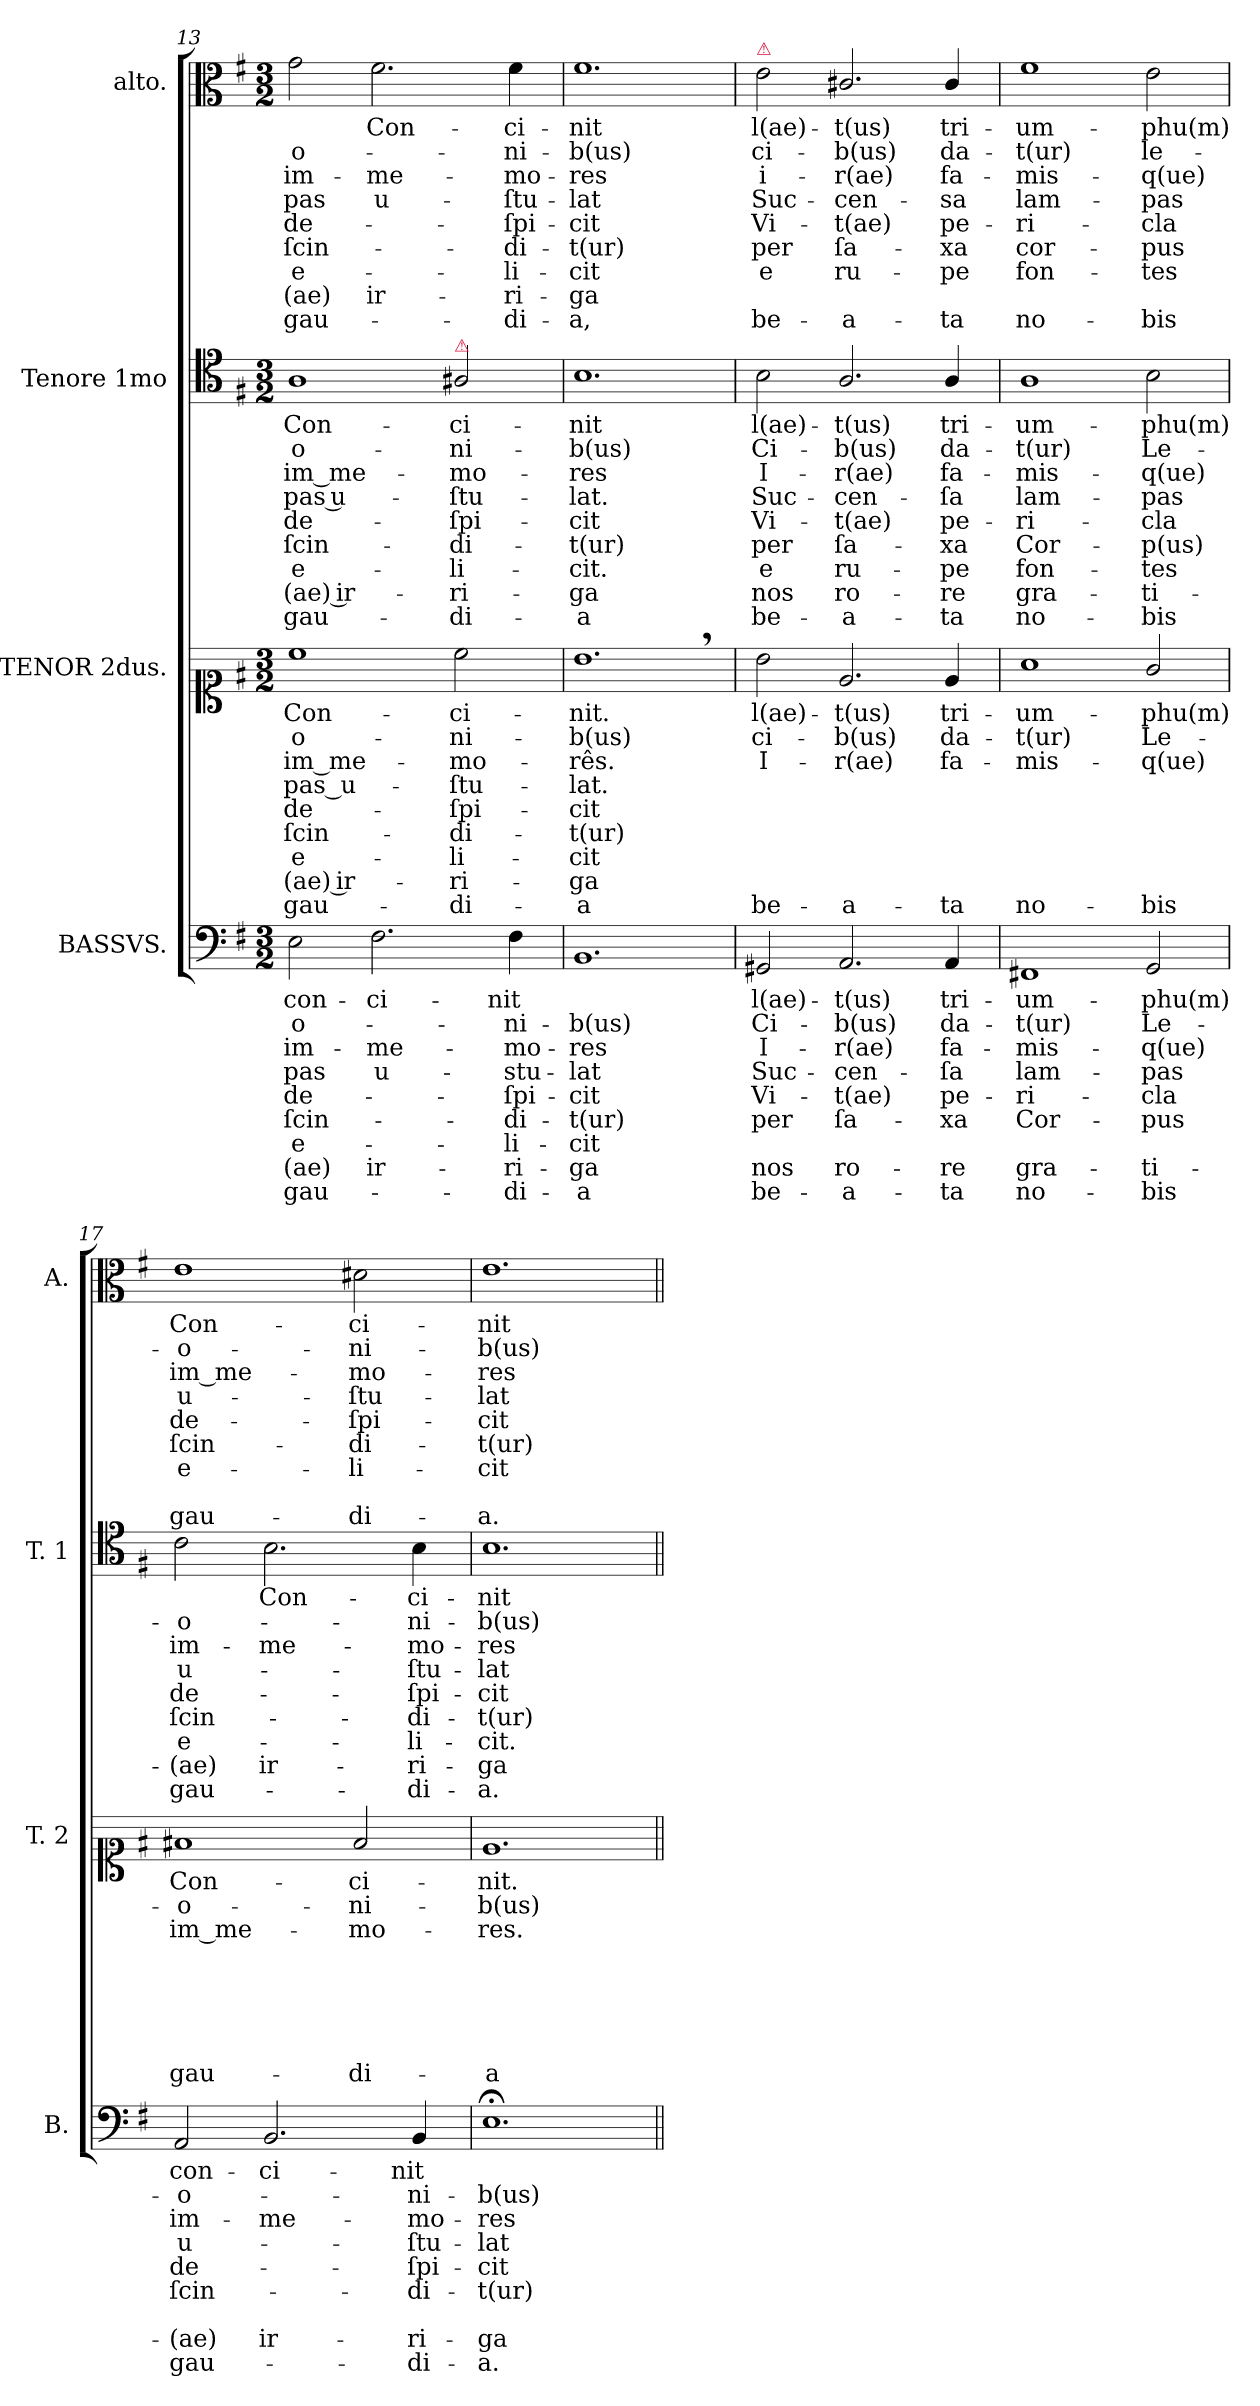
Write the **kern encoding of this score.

**kern	**text	**text	**text	**text	**text	**text	**text	**text	**text	**kern	**text	**text	**text	**text	**text	**text	**text	**text	**text	**kern	**text	**text	**text	**text	**text	**text	**text	**text	**text	**kern	**text	**text	**text	**text	**text	**text	**text	**text	**text
*part4	*part4	*part4	*part4	*part4	*part4	*part4	*part4	*part4	*part4	*part3	*part3	*part3	*part3	*part3	*part3	*part3	*part3	*part3	*part3	*part2	*part2	*part2	*part2	*part2	*part2	*part2	*part2	*part2	*part2	*part1	*part1	*part1	*part1	*part1	*part1	*part1	*part1	*part1	*part1
*staff4	*staff4	*staff4	*staff4	*staff4	*staff4	*staff4	*staff4	*staff4	*staff4	*staff3	*staff3	*staff3	*staff3	*staff3	*staff3	*staff3	*staff3	*staff3	*staff3	*staff2	*staff2	*staff2	*staff2	*staff2	*staff2	*staff2	*staff2	*staff2	*staff2	*staff1	*staff1	*staff1	*staff1	*staff1	*staff1	*staff1	*staff1	*staff1	*staff1
*I"BASSVS.	*	*	*	*	*	*	*	*	*	*I"TENOR 2dus.	*	*	*	*	*	*	*	*	*	*I"Tenore 1mo	*	*	*	*	*	*	*	*	*	*I"alto.	*	*	*	*	*	*	*	*	*
*I'B.	*	*	*	*	*	*	*	*	*	*I'T. 2	*	*	*	*	*	*	*	*	*	*I'T. 1	*	*	*	*	*	*	*	*	*	*I'A.	*	*	*	*	*	*	*	*	*
*clefF4	*	*	*	*	*	*	*	*	*	*clefC1	*	*	*	*	*	*	*	*	*	*clefC4	*	*	*	*	*	*	*	*	*	*clefC3	*	*	*	*	*	*	*	*	*
*k[f#]	*	*	*	*	*	*	*	*	*	*k[f#]	*	*	*	*	*	*	*	*	*	*k[f#]	*	*	*	*	*	*	*	*	*	*k[f#]	*	*	*	*	*	*	*	*	*
*G:	*	*	*	*	*	*	*	*	*	*G:	*	*	*	*	*	*	*	*	*	*G:	*	*	*	*	*	*	*	*	*	*G:	*	*	*	*	*	*	*	*	*
*M3/2	*	*	*	*	*	*	*	*	*	*M3/2	*	*	*	*	*	*	*	*	*	*M3/2	*	*	*	*	*	*	*	*	*	*M3/2	*	*	*	*	*	*	*	*	*
=13	=13	=13	=13	=13	=13	=13	=13	=13	=13	=13	=13	=13	=13	=13	=13	=13	=13	=13	=13	=13	=13	=13	=13	=13	=13	=13	=13	=13	=13	=13	=13	=13	=13	=13	=13	=13	=13	=13	=13
2E\	con-	-o-	im-	-pas	de-	ſcin-	e-	-(ae)	gau-	1cc	Con-	-o-	im_me-	pas_u-	de-	ſcin-	e-	(ae) ir-	gau-	1A	Con-	-o-	im_me-	pas u-	de-	ſcin-	e-	(ae) ir-	gau-	2g\	.	-o-	im-	-pas	de-	ſcin-	e-	-(ae)	gau-
2.F#\	-ci-	.	-me-	u-	.	.	.	ir-	.	.	.	.	.	.	.	.	.	.	.	.	.	.	.	.	.	.	.	.	.	2.f#\	Con-	.	-me-	u-	.	.	.	ir-	.
!	!	!	!	!	!	!	!	!	!	!	!	!	!	!	!	!	!	!	!	!LO:TX:a:color=crimson:t=⚠	!	!	!	!	!	!	!	!	!	!	!	!	!	!	!	!	!	!	!
.	.	.	.	.	.	.	.	.	.	2cc\	-ci-	-ni-	-mo-	-ſtu-	-ſpi-	-di-	-li-	-ri-	-di-	2A#X/	-ci-	-ni-	-mo-	-ſtu-	-ſpi-	-di-	-li-	-ri-	-di-	.	.	.	.	.	.	.	.	.	.
4F#\	-nit	-ni-	-mo-	-stu-	-ſpi-	-di-	-li-	-ri-	-di-	.	.	.	.	.	.	.	.	.	.	.	.	.	.	.	.	.	.	.	.	4f#\	-ci-	-ni-	-mo-	-ſtu-	-ſpi-	-di-	-li-	-ri-	-di-
=14	=14	=14	=14	=14	=14	=14	=14	=14	=14	=14	=14	=14	=14	=14	=14	=14	=14	=14	=14	=14	=14	=14	=14	=14	=14	=14	=14	=14	=14	=14	=14	=14	=14	=14	=14	=14	=14	=14	=14
1.BB	.	-b(us)	-res	-lat	-cit	-t(ur)	-cit	-ga	-a	1.b,	-nit.	-b(us)	-rês.	-lat.	-cit	-t(ur)	-cit	-ga	-a	1.B	-nit	-b(us)	-res	-lat.	-cit	-t(ur)	-cit.	-ga	-a	1.f#	-nit	-b(us)	-res	-lat	-cit	-t(ur)	-cit	-ga	-a,
=15	=15	=15	=15	=15	=15	=15	=15	=15	=15	=15	=15	=15	=15	=15	=15	=15	=15	=15	=15	=15	=15	=15	=15	=15	=15	=15	=15	=15	=15	=15	=15	=15	=15	=15	=15	=15	=15	=15	=15
!	!	!	!	!	!	!	!	!	!	!	!	!	!	!	!	!	!	!	!	!	!	!	!	!	!	!	!	!	!	!LO:TX:a:color=crimson:t=⚠	!	!	!	!	!	!	!	!	!
!	!LO:LY:i	!LO:LY:i	!LO:LY:i	!LO:LY:i	!LO:LY:i	!LO:LY:i	!	!LO:LY:i	!	!	!LO:LY:i	!LO:LY:i	!LO:LY:i	!	!	!	!	!	!	!	!LO:LY:i	!LO:LY:i	!LO:LY:i	!LO:LY:i	!LO:LY:i	!LO:LY:i	!LO:LY:i	!LO:LY:i	!	!	!LO:LY:i	!	!LO:LY:i	!LO:LY:i	!	!LO:LY:i	!LO:LY:i	!	!
2GG#X/	l(ae)-	Ci-	I-	Suc-	Vi-	per	.	nos	be-	2b\	l(ae)-	ci-	I-	.	.	.	.	.	be-	2B\	l(ae)-	Ci-	I-	Suc-	Vi-	per	e	nos	be-	2e\	l(ae)-	ci-	i-	Suc-	Vi-	per	e	.	be-
!	!LO:LY:i	!LO:LY:i	!LO:LY:i	!LO:LY:i	!LO:LY:i	!LO:LY:i	!	!LO:LY:i	!	!	!LO:LY:i	!LO:LY:i	!LO:LY:i	!	!	!	!	!	!	!	!LO:LY:i	!LO:LY:i	!LO:LY:i	!LO:LY:i	!LO:LY:i	!LO:LY:i	!LO:LY:i	!LO:LY:i	!	!	!LO:LY:i	!	!LO:LY:i	!LO:LY:i	!	!LO:LY:i	!LO:LY:i	!	!
2.AA/	-t(us)	-b(us)	-r(ae)	-cen-	-t(ae)	ſa-	.	ro-	-a-	2.e/	-t(us)	-b(us)	-r(ae)	.	.	.	.	.	-a-	2.A/	-t(us)	-b(us)	-r(ae)	-cen-	-t(ae)	ſa-	ru-	ro-	-a-	2.c#X/	-t(us)	-b(us)	-r(ae)	-cen-	-t(ae)	ſa-	ru-	.	-a-
!	!LO:LY:i	!LO:LY:i	!LO:LY:i	!LO:LY:i	!LO:LY:i	!LO:LY:i	!	!LO:LY:i	!	!	!LO:LY:i	!LO:LY:i	!LO:LY:i	!	!	!	!	!	!	!	!LO:LY:i	!LO:LY:i	!LO:LY:i	!LO:LY:i	!LO:LY:i	!LO:LY:i	!LO:LY:i	!LO:LY:i	!	!	!LO:LY:i	!	!LO:LY:i	!LO:LY:i	!	!LO:LY:i	!LO:LY:i	!	!
4AA/	tri-	da-	fa-	-ſa	pe-	-xa	.	-re	-ta	4e/	tri-	da-	fa-	.	.	.	.	.	-ta	4A/	tri-	da-	fa-	-ſa	pe-	-xa	-pe	-re	-ta	4c#/	tri-	da-	fa-	-sa	pe-	-xa	-pe	.	-ta
=16	=16	=16	=16	=16	=16	=16	=16	=16	=16	=16	=16	=16	=16	=16	=16	=16	=16	=16	=16	=16	=16	=16	=16	=16	=16	=16	=16	=16	=16	=16	=16	=16	=16	=16	=16	=16	=16	=16	=16
!	!LO:LY:i	!LO:LY:i	!LO:LY:i	!LO:LY:i	!LO:LY:i	!LO:LY:i	!	!LO:LY:i	!	!	!LO:LY:i	!LO:LY:i	!LO:LY:i	!	!	!	!	!	!	!	!LO:LY:i	!LO:LY:i	!LO:LY:i	!LO:LY:i	!LO:LY:i	!LO:LY:i	!LO:LY:i	!LO:LY:i	!	!	!LO:LY:i	!	!LO:LY:i	!LO:LY:i	!	!LO:LY:i	!LO:LY:i	!	!
1FF#X	-um-	-t(ur)	-mis-	lam-	-ri-	Cor-	.	gra-	no-	1a	-um-	-t(ur)	-mis-	.	.	.	.	.	no-	1A	-um-	-t(ur)	-mis-	lam-	-ri-	Cor-	fon-	gra-	no-	1f#	-um-	-t(ur)	-mis-	lam-	-ri-	cor-	fon-	.	no-
!	!LO:LY:i	!LO:LY:i	!LO:LY:i	!LO:LY:i	!LO:LY:i	!LO:LY:i	!	!LO:LY:i	!	!	!LO:LY:i	!LO:LY:i	!LO:LY:i	!	!	!	!	!	!	!	!LO:LY:i	!LO:LY:i	!LO:LY:i	!LO:LY:i	!LO:LY:i	!LO:LY:i	!LO:LY:i	!LO:LY:i	!	!	!LO:LY:i	!	!LO:LY:i	!LO:LY:i	!	!LO:LY:i	!LO:LY:i	!	!
2GG/	-phu(m)	Le-	-q(ue)	-pas	-cla	-pus	.	-ti-	-bis	2g/	-phu(m)	Le-	-q(ue)	.	.	.	.	.	-bis	2B\	-phu(m)	Le-	-q(ue)	-pas	-cla	-p(us)	-tes	-ti-	-bis	2e\	-phu(m)	le-	-q(ue)	-pas	-cla	-pus	-tes	.	-bis
=17	=17	=17	=17	=17	=17	=17	=17	=17	=17	=17	=17	=17	=17	=17	=17	=17	=17	=17	=17	=17	=17	=17	=17	=17	=17	=17	=17	=17	=17	=17	=17	=17	=17	=17	=17	=17	=17	=17	=17
!	!LO:LY:i	!LO:LY:i	!LO:LY:i	!LO:LY:i	!LO:LY:i	!LO:LY:i	!	!LO:LY:i	!	!	!LO:LY:i	!LO:LY:i	!LO:LY:i	!	!	!	!	!	!	!	!	!LO:LY:i	!LO:LY:i	!LO:LY:i	!LO:LY:i	!LO:LY:i	!LO:LY:i	!LO:LY:i	!	!	!LO:LY:i	!	!LO:LY:i	!LO:LY:i	!	!LO:LY:i	!LO:LY:i	!	!
2AA/	con-	-o-	im-	u-	de-	ſcin-	.	-(ae)	gau-	1f#X	Con-	-o-	im_me-	.	.	.	.	.	gau-	2c\	.	-o-	im-	u-	de-	ſcin-	e-	-(ae)	gau-	1e	Con-	-o-	im_me-	u-	de-	ſcin-	e-	.	gau-
!	!LO:LY:i	!	!LO:LY:i	!	!	!	!	!LO:LY:i	!	!	!	!	!	!	!	!	!	!	!	!	!LO:LY:i	!	!LO:LY:i	!	!	!	!	!LO:LY:i	!	!	!	!	!	!	!	!	!	!	!
2.BB/	-ci-	.	-me-	.	.	.	.	ir-	.	.	.	.	.	.	.	.	.	.	.	2.B\	Con-	.	-me-	.	.	.	.	ir-	.	.	.	.	.	.	.	.	.	.	.
!	!	!	!	!	!	!	!	!	!	!	!LO:LY:i	!LO:LY:i	!LO:LY:i	!	!	!	!	!	!	!	!	!	!	!	!	!	!	!	!	!	!LO:LY:i	!	!LO:LY:i	!LO:LY:i	!	!LO:LY:i	!LO:LY:i	!	!
.	.	.	.	.	.	.	.	.	.	2f#/	-ci-	-ni-	-mo-	.	.	.	.	.	-di-	.	.	.	.	.	.	.	.	.	.	2d#X\	-ci-	-ni-	-mo-	-ſtu-	-ſpi-	-di-	-li-	.	-di-
!	!LO:LY:i	!LO:LY:i	!LO:LY:i	!LO:LY:i	!LO:LY:i	!LO:LY:i	!	!LO:LY:i	!	!	!	!	!	!	!	!	!	!	!	!	!LO:LY:i	!LO:LY:i	!LO:LY:i	!LO:LY:i	!LO:LY:i	!LO:LY:i	!LO:LY:i	!LO:LY:i	!	!	!	!	!	!	!	!	!	!	!
4BB/	-nit	-ni-	-mo-	-ſtu-	-ſpi-	-di-	.	-ri-	-di-	.	.	.	.	.	.	.	.	.	.	4B\	-ci-	-ni-	-mo-	-ſtu-	-ſpi-	-di-	-li-	-ri-	-di-	.	.	.	.	.	.	.	.	.	.
=18	=18	=18	=18	=18	=18	=18	=18	=18	=18	=18	=18	=18	=18	=18	=18	=18	=18	=18	=18	=18	=18	=18	=18	=18	=18	=18	=18	=18	=18	=18	=18	=18	=18	=18	=18	=18	=18	=18	=18
!	!	!LO:LY:i	!LO:LY:i	!LO:LY:i	!LO:LY:i	!LO:LY:i	!	!LO:LY:i	!	!	!LO:LY:i	!LO:LY:i	!LO:LY:i	!	!	!	!	!	!	!	!LO:LY:i	!LO:LY:i	!LO:LY:i	!LO:LY:i	!LO:LY:i	!LO:LY:i	!LO:LY:i	!LO:LY:i	!	!	!LO:LY:i	!	!LO:LY:i	!LO:LY:i	!	!LO:LY:i	!LO:LY:i	!	!
1.E;<	.	-b(us)	-res	-lat	-cit	-t(ur)	.	-ga	-a.	1.e	-nit.	-b(us)	-res.	.	.	.	.	.	-a	1.B	-nit	-b(us)	-res	-lat	-cit	-t(ur)	-cit.	-ga	-a.	1.e	-nit	-b(us)	-res	-lat	-cit	-t(ur)	-cit	.	-a.
=||	=||	=||	=||	=||	=||	=||	=||	=||	=||	=||	=||	=||	=||	=||	=||	=||	=||	=||	=||	=||	=||	=||	=||	=||	=||	=||	=||	=||	=||	=||	=||	=||	=||	=||	=||	=||	=||	=||	=||
*-	*-	*-	*-	*-	*-	*-	*-	*-	*-	*-	*-	*-	*-	*-	*-	*-	*-	*-	*-	*-	*-	*-	*-	*-	*-	*-	*-	*-	*-	*-	*-	*-	*-	*-	*-	*-	*-	*-	*-
